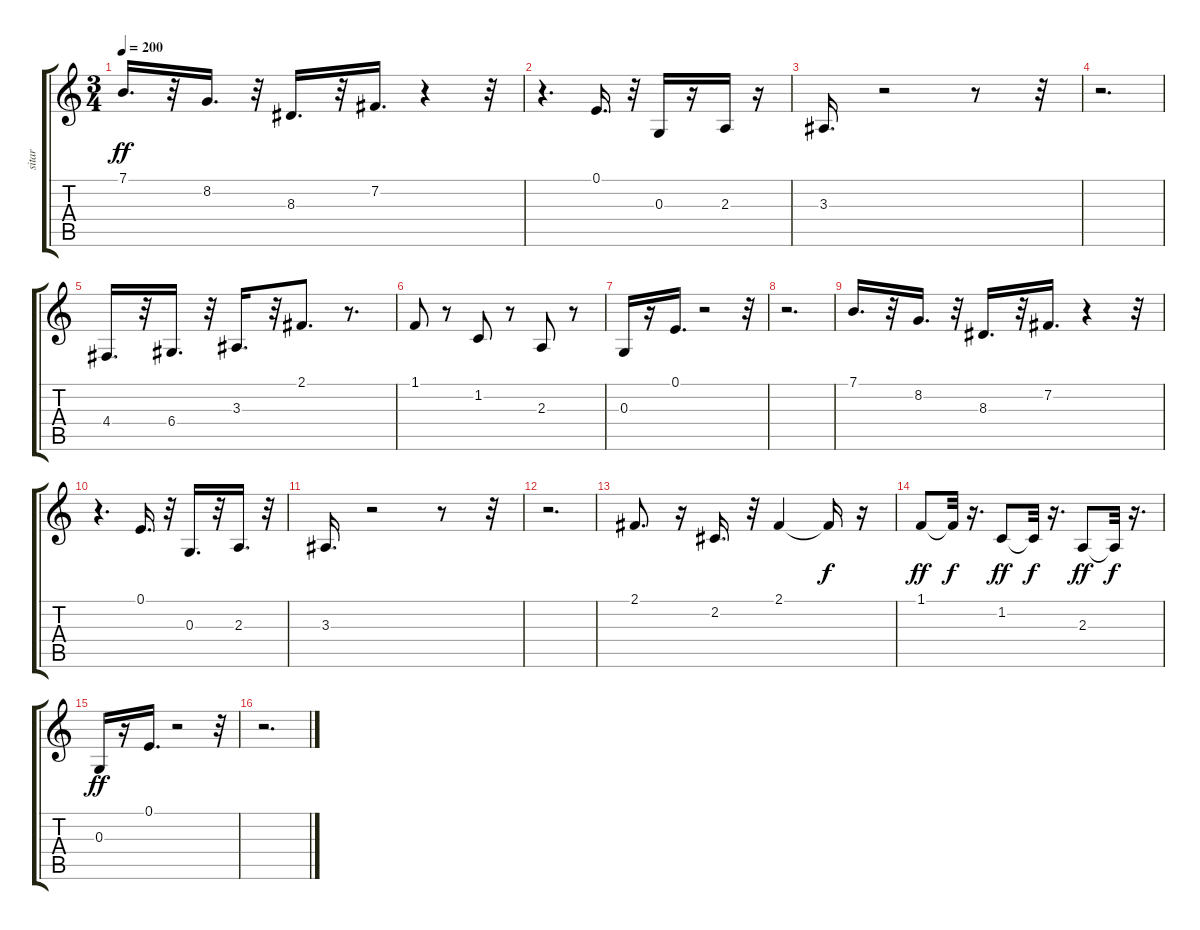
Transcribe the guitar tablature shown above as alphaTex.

\track (" sitar" " sitar") {instrument sitar}
\staff {score tabs}
\tuning (E4 B3 G3 D3 A2 E2) {hide}
\ts (3 4)
\tempo 200
\clef g2
\ks c
7.1.16{d dy ff} r.32 8.2.16{d} r.32 8.3.16{d} r.32 7.2.16{d} r.4 r.32 |
r.4{d} 0.1.16{d} r.32 0.3.16 r.16 2.3.16 r.16 |
3.3.16{d} r.2 r.8 r.32 |
r.2{d} |
4.4.16{d} r.32 6.4.16{d} r.32 3.3.16{d} r.32 2.1.8{d} r.8{d} |
1.1.8 r.8 1.2.8 r.8 2.3.8 r.8 |
0.3.16 r.16 0.1.16{d} r.2 r.32 |
r.2{d} |
7.1.16{d} r.32 8.2.16{d} r.32 8.3.16{d} r.32 7.2.16{d} r.4 r.32 |
r.4{d} 0.1.16{d} r.32 0.3.16{d} r.32 2.3.16{d} r.32 |
3.3.16{d} r.2 r.8 r.32 |
r.2{d} |
2.1.8{d} r.16 2.2.16{d} r.32 2.1.4 2.1{t}.16{dy f} r.16 |
1.1.8{dy ff} 1.1{t}.32{dy f} r.16{d} 1.2.8{dy ff} 1.2{t}.32{dy f} r.16{d} 2.3.8{dy ff} 2.3{t}.32{dy f} r.16{d} |
0.3.16{dy ff} r.16 0.1.16{d} r.2 r.32 |
r.2{d}
